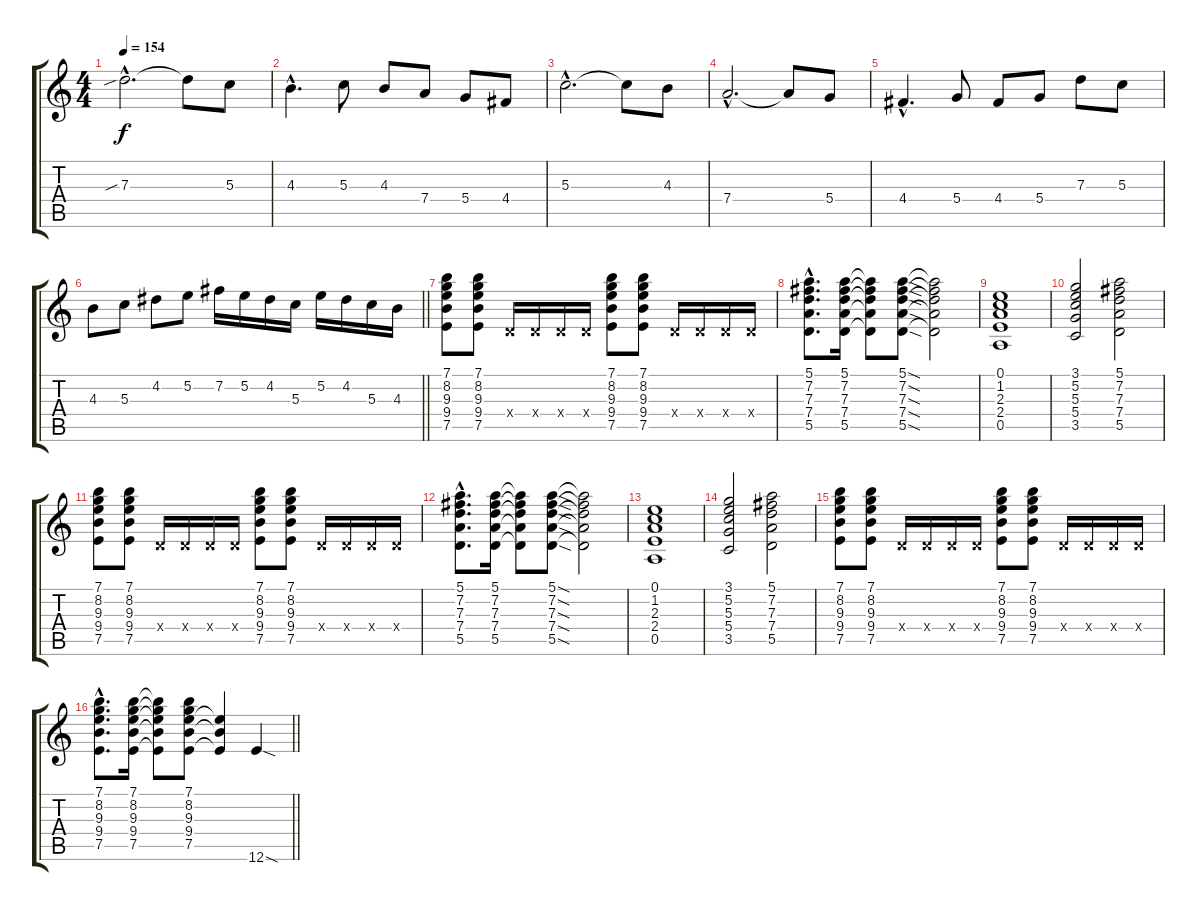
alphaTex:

\track "" {instrument distortionguitar}
\staff {score tabs}
\tuning (E4 B3 G3 D3 A2 E2) {hide}
\ts (4 4)
\tempo 154
\clef g2
\ks c
7.3{sib hac}.2{d dy f} 7.3{t}.8 5.3.8 |
4.3{hac}.4{d} 5.3.8 4.3.8 7.4.8 5.4.8 4.4.8 |
5.3{hac}.2{d} 5.3{t}.8 4.3.8 |
7.4{hac}.2{d} 7.4{t}.8 5.4.8 |
4.4{hac}.4{d} 5.4.8 4.4.8 5.4.8 7.3.8 5.3.8 |
\barLineRight lightlight
4.3.8 5.3.8 4.2.8 5.2.8 7.2.16 5.2.16 4.2.16 5.3.16 5.2.16 4.2.16 5.3.16 4.3.16 |
(7.1 8.2 9.3 9.4 7.5).8 (7.1 8.2 9.3 9.4 7.5).8 0.4{x}.16 0.4{x}.16 0.4{x}.16 0.4{x}.16 (7.1 8.2 9.3 9.4 7.5).8 (7.1 8.2 9.3 9.4 7.5).8 0.4{x}.16 0.4{x}.16 0.4{x}.16 0.4{x}.16 |
(5.1{hac} 7.2{hac} 7.3{hac} 7.4{hac} 5.5{hac}).8{d} (5.1 7.2 7.3 7.4 5.5).16 (5.1{t} 7.2{t} 7.3{t} 7.4{t} 5.5{t}).8 (5.1{sod} 7.2{sod} 7.3{sod} 7.4{sod} 5.5{sod}).8 (5.1{t} 7.2{t} 7.3{t} 7.4{t} 5.5{t}).2 |
(0.1 1.2 2.3 2.4 0.5).1 |
(3.1 5.2 5.3 5.4 3.5).2 (5.1 7.2 7.3 7.4 5.5).2 |
(7.1 8.2 9.3 9.4 7.5).8 (7.1 8.2 9.3 9.4 7.5).8 0.4{x}.16 0.4{x}.16 0.4{x}.16 0.4{x}.16 (7.1 8.2 9.3 9.4 7.5).8 (7.1 8.2 9.3 9.4 7.5).8 0.4{x}.16 0.4{x}.16 0.4{x}.16 0.4{x}.16 |
(5.1{hac} 7.2{hac} 7.3{hac} 7.4{hac} 5.5{hac}).8{d} (5.1 7.2 7.3 7.4 5.5).16 (5.1{t} 7.2{t} 7.3{t} 7.4{t} 5.5{t}).8 (5.1{sod} 7.2{sod} 7.3{sod} 7.4{sod} 5.5{sod}).8 (5.1{t} 7.2{t} 7.3{t} 7.4{t} 5.5{t}).2 |
(0.1 1.2 2.3 2.4 0.5).1 |
(3.1 5.2 5.3 5.4 3.5).2 (5.1 7.2 7.3 7.4 5.5).2 |
(7.1 8.2 9.3 9.4 7.5).8 (7.1 8.2 9.3 9.4 7.5).8 0.4{x}.16 0.4{x}.16 0.4{x}.16 0.4{x}.16 (7.1 8.2 9.3 9.4 7.5).8 (7.1 8.2 9.3 9.4 7.5).8 0.4{x}.16 0.4{x}.16 0.4{x}.16 0.4{x}.16 |
\barLineRight lightlight
(7.1{hac} 8.2{hac} 9.3{hac} 9.4{hac} 7.5{hac}).8{d} (7.1 8.2 9.3 9.4 7.5).16 (7.1{t} 8.2{t} 9.3{t} 9.4{t} 7.5{t}).8 (7.1 8.2 9.3 9.4 7.5).8 (9.3{t} 9.4{t} 7.5{t}).4 12.6{sod}.4
